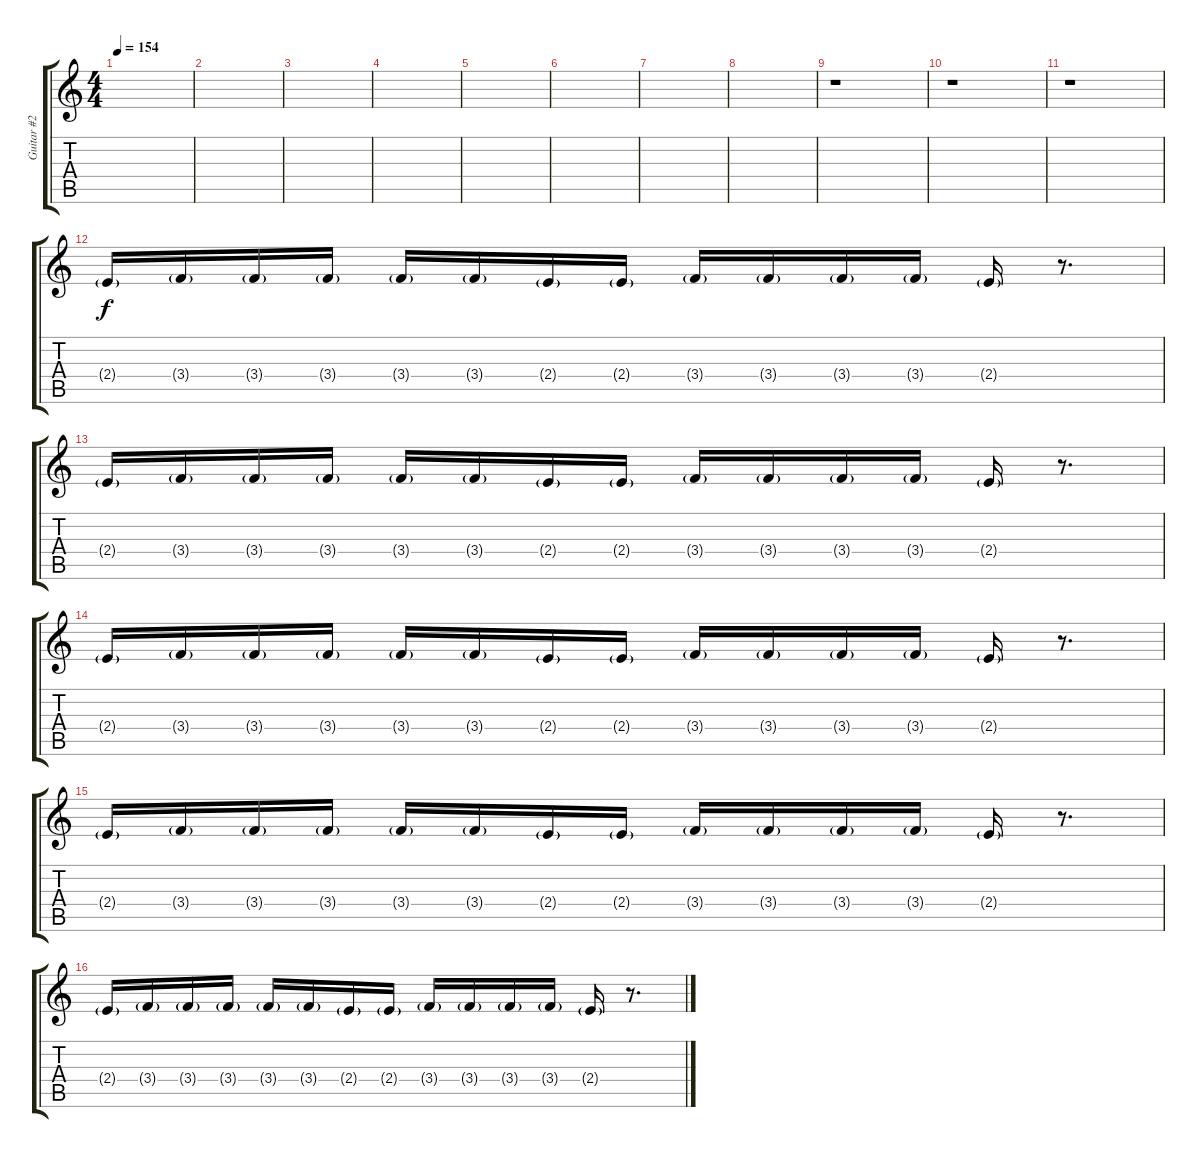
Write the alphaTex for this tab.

\track ("Guitar #2 (delay #2)" "Guitar #2 ") {instrument distortionguitar}
\staff {score tabs}
\tuning (E4 B3 G3 D3 A2 E2) {hide}
\ts (4 4)
\tempo 154
\clef g2
\ks c
|
|
|
|
|
|
|
|
r.1 |
r.1 |
r.1 |
2.4{g}.16 3.4{g}.16 3.4{g}.16 3.4{g}.16 3.4{g}.16 3.4{g}.16 2.4{g}.16 2.4{g}.16 3.4{g}.16 3.4{g}.16 3.4{g}.16 3.4{g}.16 2.4{g}.16 r.8{d} |
2.4{g}.16 3.4{g}.16 3.4{g}.16 3.4{g}.16 3.4{g}.16 3.4{g}.16 2.4{g}.16 2.4{g}.16 3.4{g}.16 3.4{g}.16 3.4{g}.16 3.4{g}.16 2.4{g}.16 r.8{d} |
2.4{g}.16 3.4{g}.16 3.4{g}.16 3.4{g}.16 3.4{g}.16 3.4{g}.16 2.4{g}.16 2.4{g}.16 3.4{g}.16 3.4{g}.16 3.4{g}.16 3.4{g}.16 2.4{g}.16 r.8{d} |
2.4{g}.16 3.4{g}.16 3.4{g}.16 3.4{g}.16 3.4{g}.16 3.4{g}.16 2.4{g}.16 2.4{g}.16 3.4{g}.16 3.4{g}.16 3.4{g}.16 3.4{g}.16 2.4{g}.16 r.8{d} |
2.4{g}.16 3.4{g}.16 3.4{g}.16 3.4{g}.16 3.4{g}.16 3.4{g}.16 2.4{g}.16 2.4{g}.16 3.4{g}.16 3.4{g}.16 3.4{g}.16 3.4{g}.16 2.4{g}.16 r.8{d}
